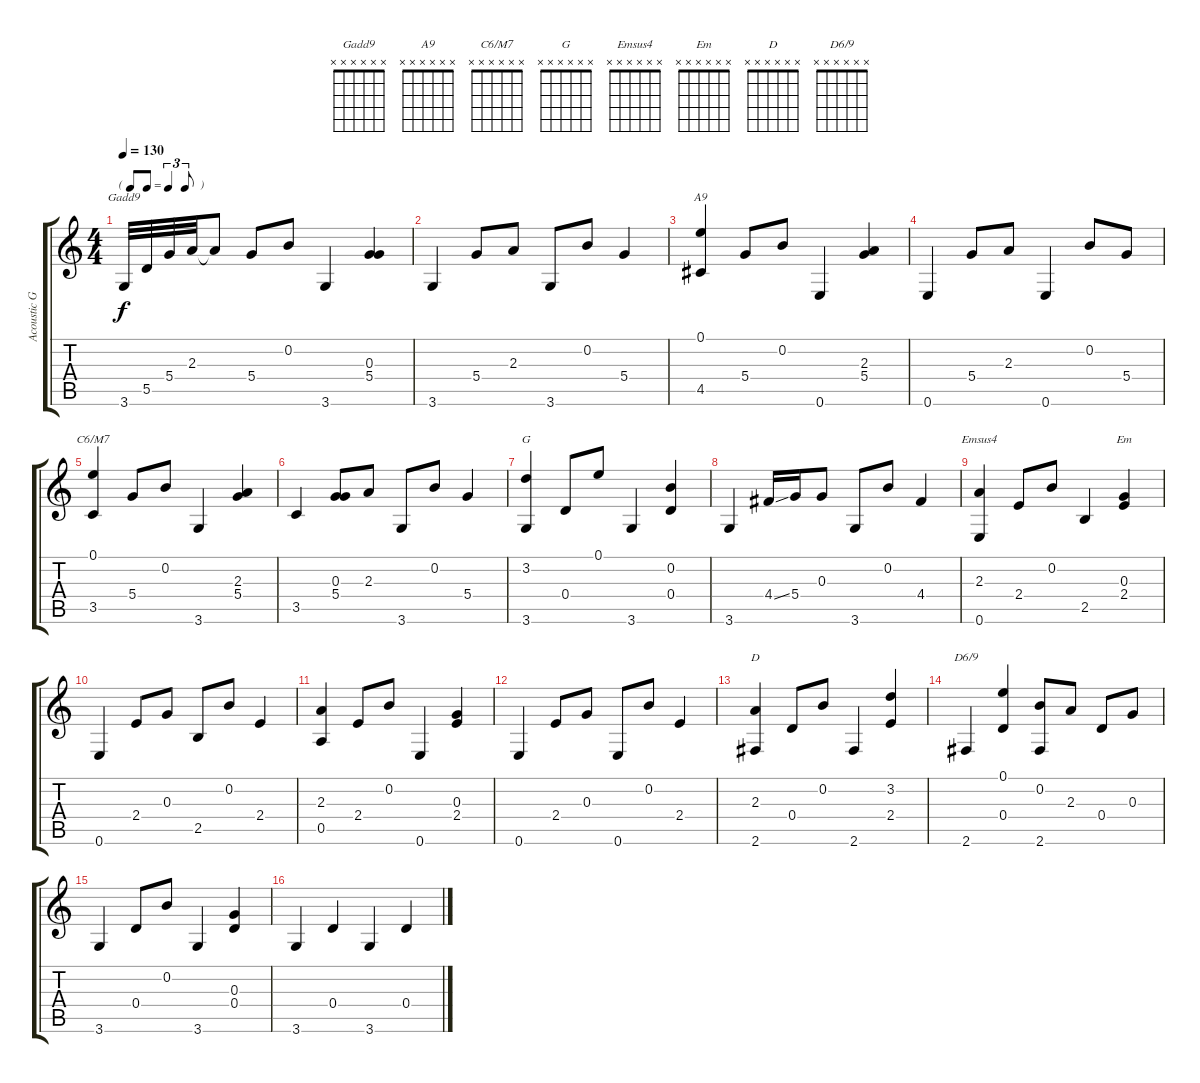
\track ("Acoustic Guitar" "Acoustic G") {instrument acousticguitarsteel}
\staff {score tabs}
\tuning (E4 B3 G3 D3 A2 E2) {hide}
\chord ("Gadd9" x x x x x x) {firstfret 0}
\chord ("A9" x x x x x x) {firstfret 0}
\chord ("C6/M7" x x x x x x) {firstfret 0}
\chord ("G" x x x x x x) {firstfret 0}
\chord ("Emsus4" x x x x x x) {firstfret 0}
\chord ("Em" x x x x x x) {firstfret 0}
\chord ("D" x x x x x x) {firstfret 0}
\chord ("D6/9" x x x x x x) {firstfret 0}
\ts (4 4)
\tf triplet8th
\tempo 130
\clef g2
\ks c
3.6.32{ch "Gadd9" dy f instrument acousticguitarsteel} 5.5.32 5.4.32 2.3.32 2.3{t}.8 5.4.8 0.2.8 3.6.4 (0.3 5.4).4 |
3.6.4 5.4.8 2.3.8 3.6.8 0.2.8 5.4.4 |
(0.1 4.5).4{ch "A9"} 5.4.8 0.2.8 0.6.4 (2.3 5.4).4 |
0.6.4 5.4.8 2.3.8 0.6.4 0.2.8 5.4.8 |
(0.1 3.5).4{ch "C6/M7"} 5.4.8 0.2.8 3.6.4 (2.3 5.4).4 |
3.5.4 (0.3 5.4).8 2.3.8 3.6.8 0.2.8 5.4.4 |
(3.2 3.6).4{ch "G"} 0.4.8 0.1.8 3.6.4 (0.2 0.4).4 |
3.6.4 4.4{ss}.16 5.4.16 0.3.8 3.6.8 0.2.8 4.4.4 |
(2.3 0.6).4{ch "Emsus4"} 2.4.8 0.2.8 2.5.4 (0.3 2.4).4{ch "Em"} |
0.6.4 2.4.8 0.3.8 2.5.8 0.2.8 2.4.4 |
(2.3 0.5).4 2.4.8 0.2.8 0.6.4 (0.3 2.4).4 |
0.6.4 2.4.8 0.3.8 0.6.8 0.2.8 2.4.4 |
(2.3 2.6).4{ch "D"} 0.4.8 0.2.8 2.6.4 (3.2 2.4).4 |
2.6.4{ch "D6/9"} (0.1 0.4).4 (0.2 2.6).8 2.3.8 0.4.8 0.3.8 |
3.6.4 0.4.8 0.2.8 3.6.4 (0.3 0.4).4 |
3.6.4 0.4.4 3.6.4 0.4.4
